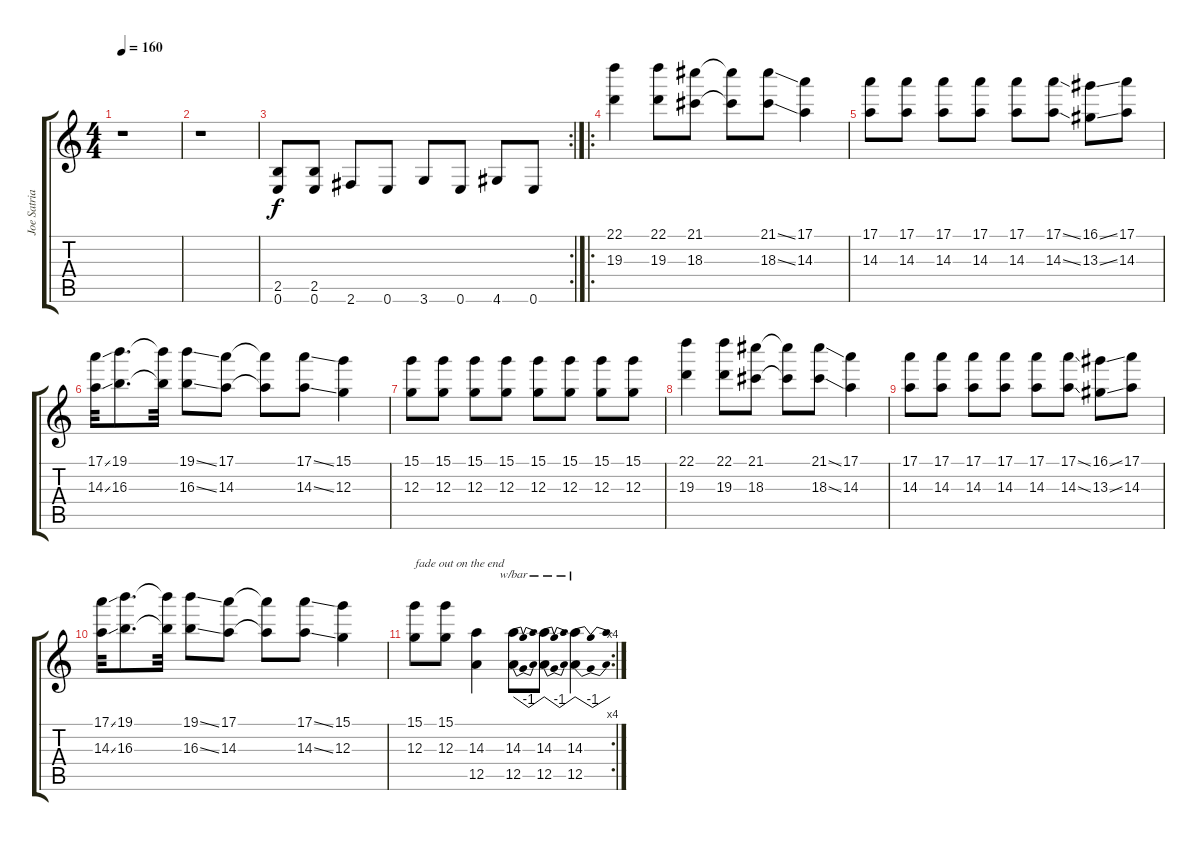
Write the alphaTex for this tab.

\track ("Joe Satriani overdubs" "Joe Satria") {instrument distortionguitar}
\staff {score tabs}
\tuning (E4 B3 G3 D3 A2 E2) {hide}
\ts (4 4)
\tempo 160
\clef g2
\ks c
r.1{dy f} |
r.1 |
\rc 2
(2.5 0.6).8 (2.5 0.6).8 2.6.8 0.6.8 3.6.8 0.6.8 4.6.8 0.6.8 |
\ro
(22.1 19.3).4 (22.1 19.3).8 (21.1 18.3).8 (21.1{t} 18.3{t}).8 (21.1{ss} 18.3{ss}).8 (17.1 14.3).4 |
(17.1 14.3).8 (17.1 14.3).8 (17.1 14.3).8 (17.1 14.3).8 (17.1 14.3).8 (17.1{ss} 14.3{ss}).8 (16.1{ss} 13.3{ss}).8 (17.1 14.3).8 |
(17.1{ss} 14.3{ss}).32 (19.1 16.3).8{d} (19.1{t} 16.3{t}).32 (19.1{ss} 16.3{ss}).8 (17.1 14.3).8 (17.1{t} 14.3{t}).8 (17.1{ss} 14.3{ss}).8 (15.1 12.3).4 |
(15.1 12.3).8 (15.1 12.3).8 (15.1 12.3).8 (15.1 12.3).8 (15.1 12.3).8 (15.1 12.3).8 (15.1 12.3).8 (15.1 12.3).8 |
(22.1 19.3).4 (22.1 19.3).8 (21.1 18.3).8 (21.1{t} 18.3{t}).8 (21.1{ss} 18.3{ss}).8 (17.1 14.3).4 |
(17.1 14.3).8 (17.1 14.3).8 (17.1 14.3).8 (17.1 14.3).8 (17.1 14.3).8 (17.1{ss} 14.3{ss}).8 (16.1{ss} 13.3{ss}).8 (17.1 14.3).8 |
(17.1{ss} 14.3{ss}).32 (19.1 16.3).8{d} (19.1{t} 16.3{t}).32 (19.1{ss} 16.3{ss}).8 (17.1 14.3).8 (17.1{t} 14.3{t}).8 (17.1{ss} 14.3{ss}).8 (15.1 12.3).4 |
\rc 4
(15.1 12.3).8{txt "fade out on the end"} (15.1 12.3).8 (14.3 12.5).4 (14.3 12.5).8{tbe (dip default 0 0 30 -4 60 0)} (14.3 12.5).8{tbe (dip default 0 0 30 -4 60 0)} (14.3 12.5).4{tbe (dip default 0 0 30 -4 60 0)}
